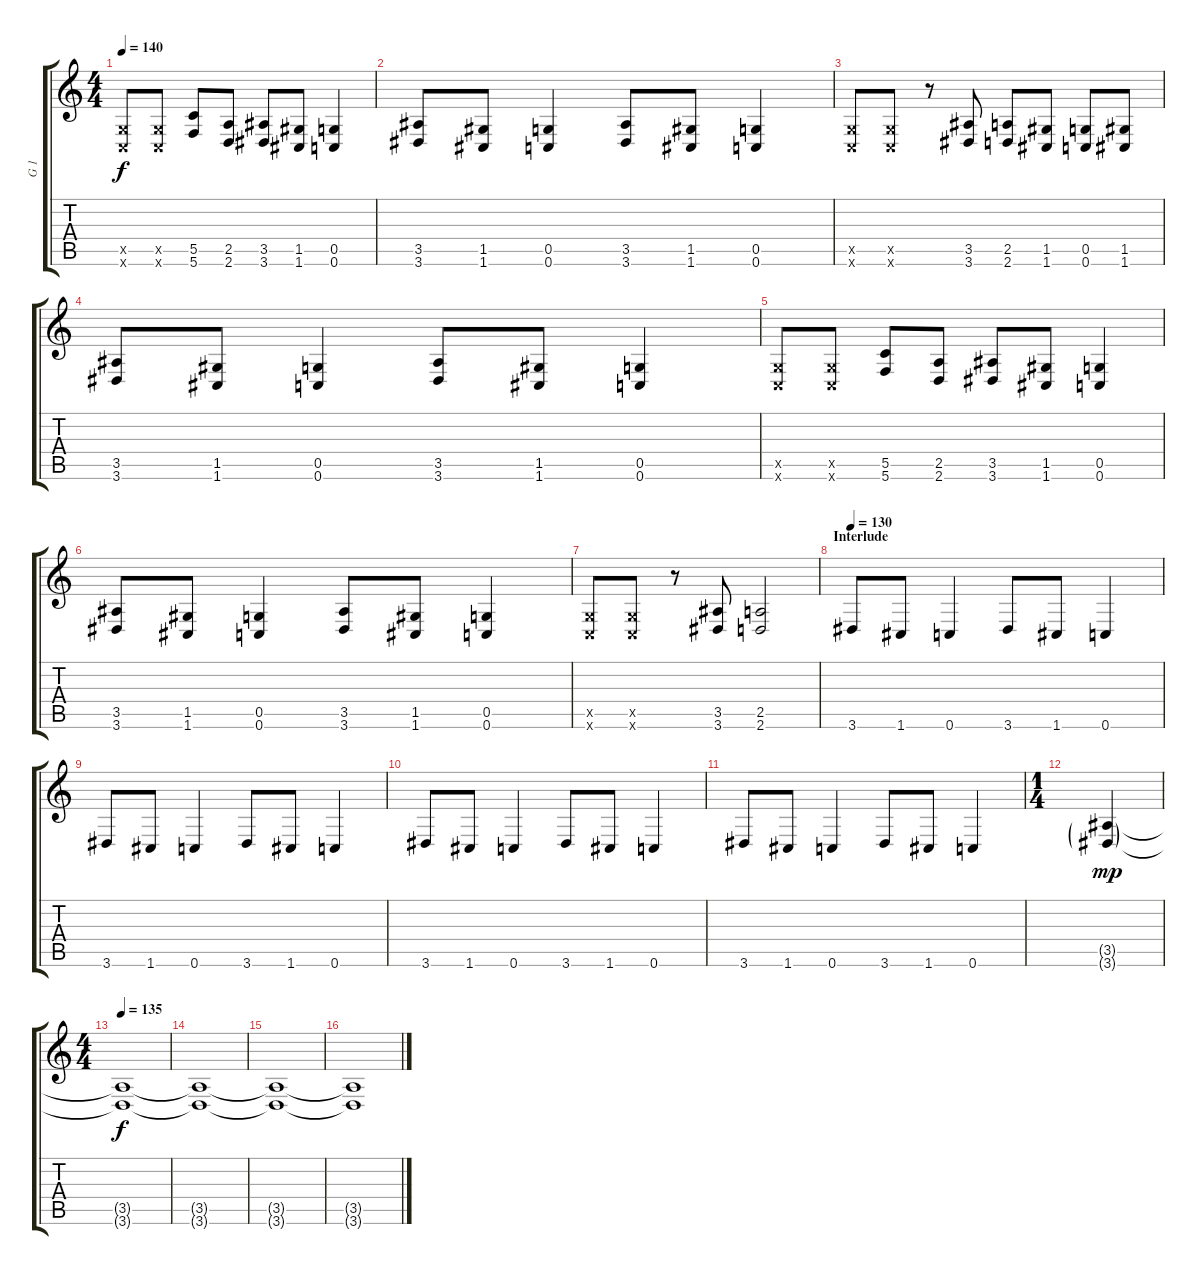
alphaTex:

\track ("G 1" "G 1") {instrument distortionguitar}
\staff {score tabs}
\tuning (D4 A3 F3 C3 G2 C2) {hide}
\ts (4 4)
\tempo 140
\clef g2
\ks c
(0.5{x} 0.6{x}).8{dy f} (0.5{x} 0.6{x}).8 (5.5 5.6).8 (2.5 2.6).8 (3.5 3.6).8 (1.5 1.6).8 (0.5 0.6).4 |
(3.5 3.6).8 (1.5 1.6).8 (0.5 0.6).4 (3.5 3.6).8 (1.5 1.6).8 (0.5 0.6).4 |
(0.5{x} 0.6{x}).8 (0.5{x} 0.6{x}).8 r.8 (3.5 3.6).8 (2.5 2.6).8 (1.5 1.6).8 (0.5 0.6).8 (1.5 1.6).8 |
(3.5 3.6).8 (1.5 1.6).8 (0.5 0.6).4 (3.5 3.6).8 (1.5 1.6).8 (0.5 0.6).4 |
(0.5{x} 0.6{x}).8 (0.5{x} 0.6{x}).8 (5.5 5.6).8 (2.5 2.6).8 (3.5 3.6).8 (1.5 1.6).8 (0.5 0.6).4 |
(3.5 3.6).8 (1.5 1.6).8 (0.5 0.6).4 (3.5 3.6).8 (1.5 1.6).8 (0.5 0.6).4 |
(0.5{x} 0.6{x}).8 (0.5{x} 0.6{x}).8 r.8 (3.5 3.6).8 (2.5 2.6).2 |
\section ("" "Interlude")
\tempo 130
3.6.8 1.6.8 0.6.4 3.6.8 1.6.8 0.6.4 |
3.6.8 1.6.8 0.6.4 3.6.8 1.6.8 0.6.4 |
3.6.8 1.6.8 0.6.4 3.6.8 1.6.8 0.6.4 |
3.6.8 1.6.8 0.6.4 3.6.8 1.6.8 0.6.4 |
\ts (1 4)
(3.5{g} 3.6{g}).4{dy mp} |
\ts (4 4)
\tempo 135
(3.5{t} 3.6{t}).1{dy f} |
(3.5{t} 3.6{t}).1 |
(3.5{t} 3.6{t}).1 |
(3.5{t} 3.6{t}).1
